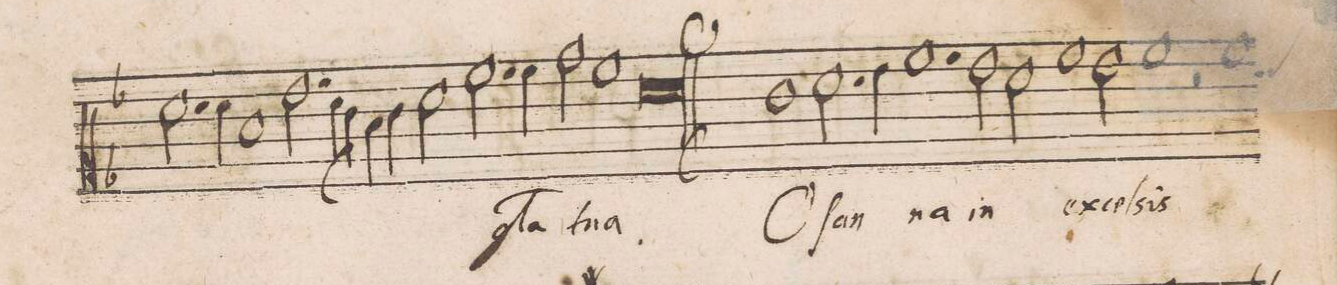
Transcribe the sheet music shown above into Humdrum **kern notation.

**kern	**text
*I"CANTVS	*
*clefC2	*
*k[b-]	*
*met(C|)	*
*M2/1	*
2.a\	.
=43-	=43-
4a\	.
1f	.
2.b-\	.
=44-	=44-
8a\L	.
8g\J	.
4f\	.
4g\	.
2a\	.
2.cc\	gl(o-
=45-	=45-
4cc\	-ri)-
2dd\	-a
1cc	tu-
=46-	=46-
0al\	-a.
=47||-	=47||-
1g	O-
2.a\	-ſan-
4b-\	.
=48-	=48-
1.cc	-na
2b-\	in
=49-	=49-
2a\	.
1cc	ex-
2b-\	-cel-
=50-	=50-
1cc	-sis
2r	.
1cc\	.
=51-	=51-
*custos:a	*
*-	*-
